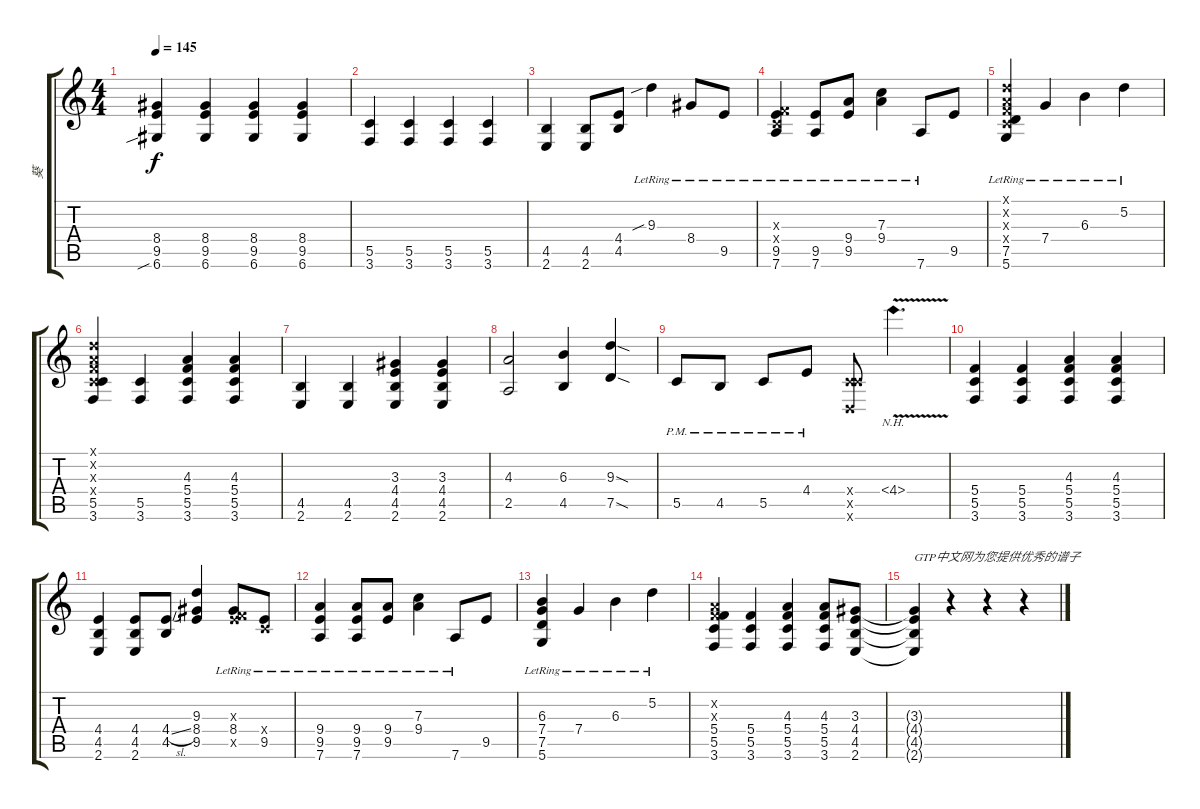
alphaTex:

\track ("葵" "葵") {instrument acousticguitarsteel}
\staff {score tabs}
\tuning (D4 A3 F3 C3 G2 D2) {hide}
\ts (4 4)
\tempo 145
\clef g2
\ks c
(8.4 9.5 6.6{sib}).4{dy f} (8.4 9.5 6.6).4 (8.4 9.5 6.6).4 (8.4 9.5 6.6).4 |
(5.5 3.6).4{instrument distortionguitar} (5.5 3.6).4 (5.5 3.6).4 (5.5 3.6).4 |
(4.5 2.6).4 (4.5 2.6).8 (4.4 4.5).8 9.3{sib lr}.4 8.4{lr}.8 9.5{lr}.8 |
(0.3{x} 0.4{x} 9.5{lr} 7.6{lr}).4 (9.5{lr} 7.6{lr}).8 (9.4{lr} 9.5{lr}).8 (7.3{lr} 9.4{lr}).4 7.6{lr}.8 9.5.8 |
(0.1{x} 0.2{x} 0.3{x} 0.4{x} 7.5{lr} 5.6{lr}).4 7.4{lr}.4 6.3{lr}.4 5.2{lr}.4 |
(0.1{x} 0.2{x} 0.3{x} 0.4{x} 5.5 3.6).4 (5.5 3.6).4 (4.3 5.4 5.5 3.6).4 (4.3 5.4 5.5 3.6).4 |
(4.5 2.6).4 (4.5 2.6).4 (3.3 4.4 4.5 2.6).4 (3.3 4.4 4.5 2.6).4 |
(4.3 2.5).2 (6.3 4.5).4 (9.3{sod} 7.5{sod}).4 |
5.5{pm}.8 4.5{pm}.8 5.5{pm}.8 4.4{pm}.8 (0.4{x} 5.5{x} 0.6{x}).8 4.4{nh v}.4{d} |
(5.4 5.5 3.6).4 (5.4 5.5 3.6).4 (4.3 5.4 5.5 3.6).4 (4.3 5.4 5.5 3.6).4 |
(4.4 4.5 2.6).4 (4.4 4.5 2.6).8 (4.4{sl} 4.5).8 (9.3 8.4 9.5).4 (0.3{x} 8.4{lr} 9.5{x}).8 (0.4{x} 9.5{lr}).8 |
(9.4{lr} 9.5{lr} 7.6{lr}).4 (9.4{lr} 9.5{lr} 7.6{lr}).8 (9.4{lr} 9.5{lr}).8 (7.3{lr} 9.4{lr}).4 7.6{lr}.8 9.5.8 |
(6.3{lr} 7.4{lr} 7.5{lr} 5.6{lr}).4 7.4{lr}.4 6.3{lr}.4 5.2{lr}.4 |
(0.2{x} 0.3{x} 5.4 5.5 3.6).4 (5.4 5.5 3.6).4 (4.3 5.4 5.5 3.6).4 (4.3 5.4 5.5 3.6).8 (3.3 4.4 4.5 2.6).8 |
(3.3{t} 4.4{t} 4.5{t} 2.6{t}).4{txt "GTP中文网为您提供优秀的谱子"} r.4 r.4 r.4
